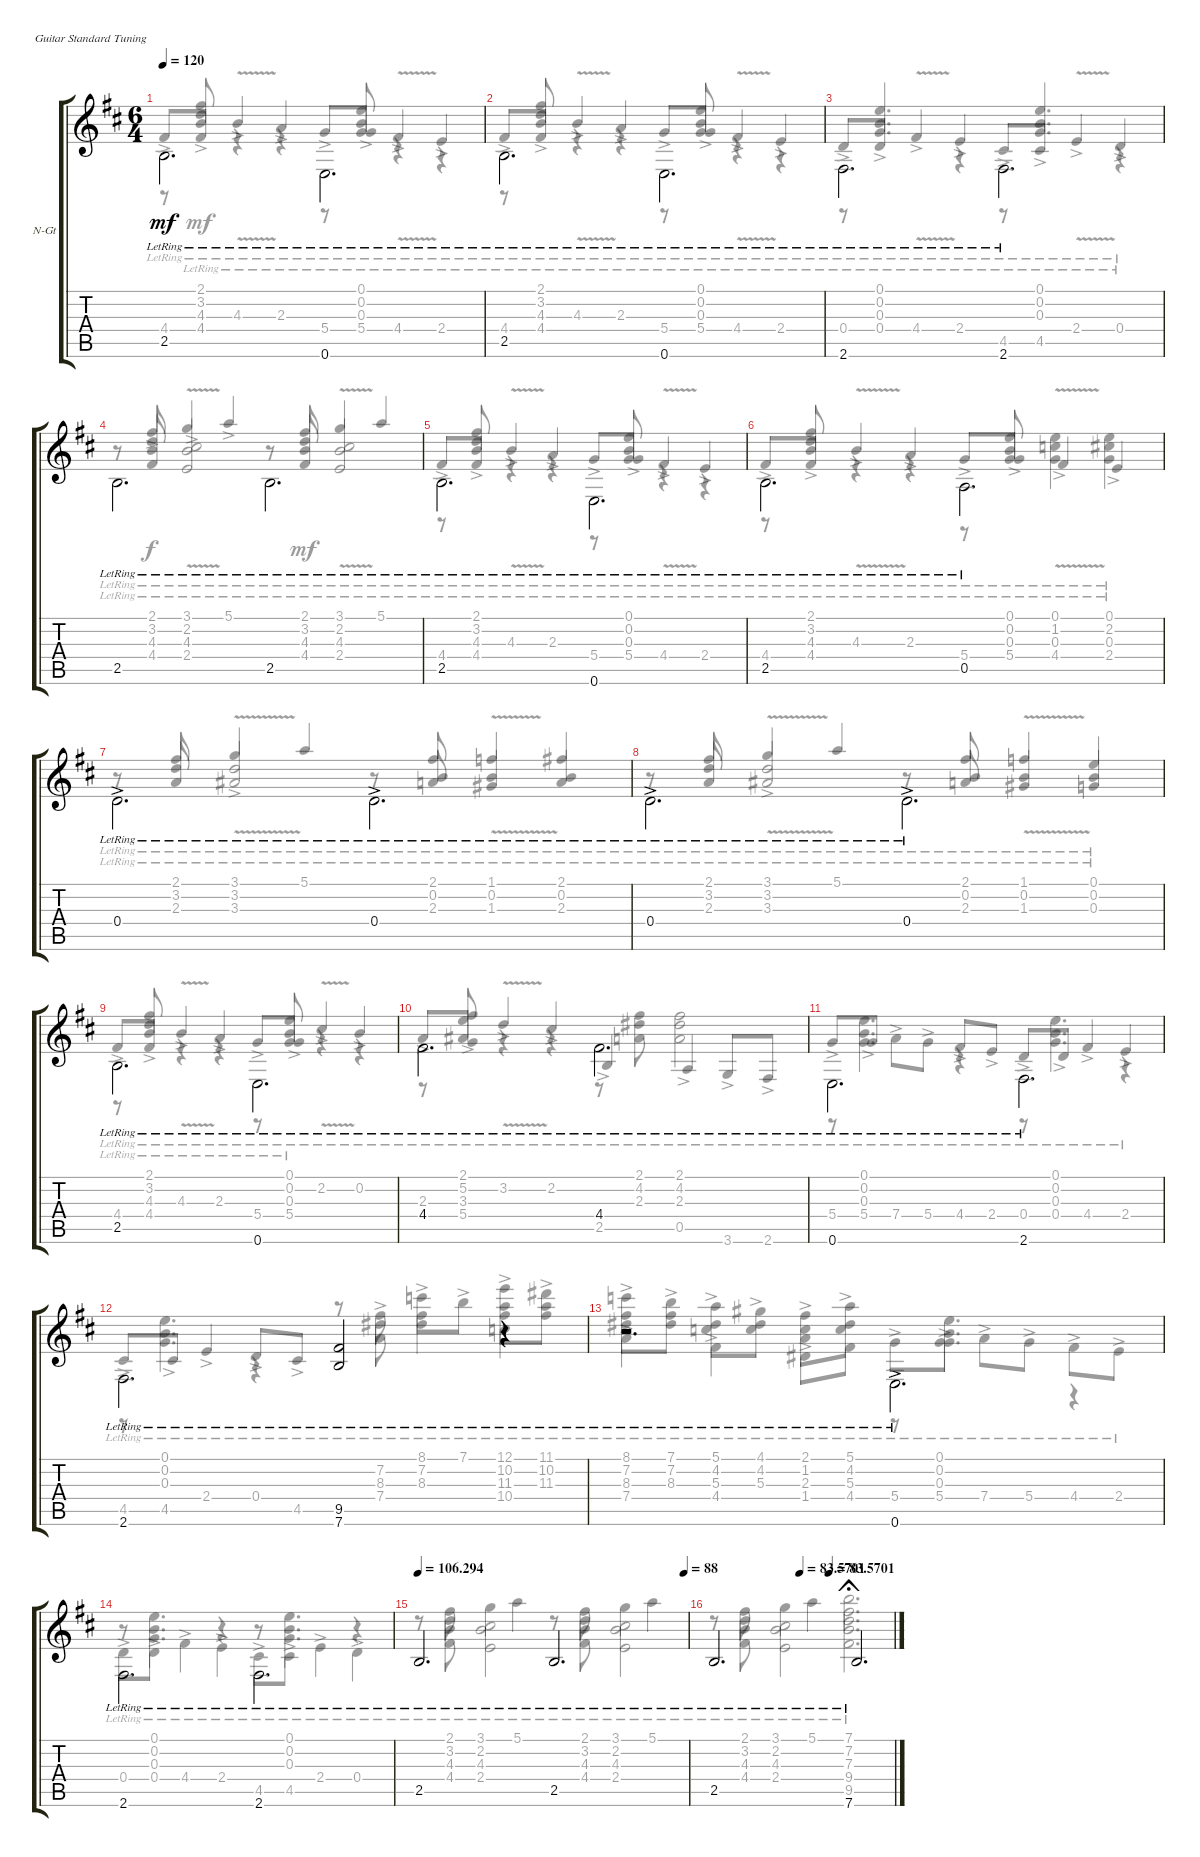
\defaultSystemsLayout 4
\bracketExtendMode groupsimilarinstruments
\firstSystemTrackNameOrientation horizontal
\otherSystemsTrackNameOrientation horizontal
\track ("Nylon Guitar" "N-Gt") {instrument acousticguitarnylon}
\staff {score tabs}
\tuning (E4 B3 G3 D3 A2 E2)
\voice
\ts (6 4)
\tempo 120
\clef g2
\scale
0.496849
\ks d
2.5{lr}.2{d dy mf beam invert} 0.6{lr}.2{d beam invert} |
\scale
0.502928 2.5{lr}.2{d beam invert} 0.6{lr}.2{d beam invert} |
2.6{lr}.2{d beam invert} 2.6{lr}.2{d beam invert} |
2.5{lr}.2{d beam invert} 2.5{lr}.2{d beam invert} |
2.5{lr}.2{d beam invert} 0.6{lr}.2{d beam invert} |
2.5{lr}.2{d beam invert} 0.5{lr}.2{d beam invert} |
0.4{ac lr}.2{d beam invert} 0.4{ac lr}.2{d beam invert} |
0.4{ac lr}.2{d beam invert} 0.4{ac lr}.2{d beam invert} |
2.5{lr}.2{d beam invert} 0.6{lr}.2{d beam invert} |
4.4{lr}.2{d beam invert} 4.4{lr}.2{d beam invert} |
0.6{lr}.2{d beam invert} 2.6{lr}.2{d beam invert} |
2.6{lr}.2{d beam invert} (7.6{lr} 9.5{lr}).2 r.4 |
r.2{d} 0.6{ac lr}.2{d beam invert} |
2.6{lr}.2{d beam invert} 2.6{lr}.2{d beam invert} |
\tempo
106.294
\tempo (88 0.9875)
2.5{lr}.2{d} 2.5{lr}.2{d} |
\tempo (83.5701 0.48125)
\tempo (83.5701 0.643972)
2.5{lr}.2{d} 7.6{lr}.2{d fermata (short 0.41)}
\voice
\clef g2
\ottava regular
\simile none
\scale
0.496849
\ks d
4.4{ac lr}.8{dy mf beam invert} 4.4{ac lr}.8 4.3{v ac lr}.4{beam invert} 2.3{ac lr}.4{beam invert} 5.4{ac lr}.8{beam invert} 5.4{ac lr}.8 4.4{v ac lr}.4{beam invert} 2.4{ac lr}.4{beam invert} |
\scale
0.502928 4.4{ac lr}.8{beam invert} 4.4{ac lr}.8 4.3{v ac lr}.4{beam invert} 2.3{ac lr}.4{beam invert} 5.4{ac lr}.8{beam invert} 5.4{ac lr}.8 4.4{v ac lr}.4{beam invert} 2.4{ac lr}.4{beam invert} |
0.4{ac lr}.8{beam invert} 0.4{ac lr}.8 4.4{v ac lr}.4{beam invert} 2.4{ac lr}.4{beam invert} 4.5{ac lr}.8{beam invert} 4.5{ac lr}.8 2.4{v ac lr}.4{beam invert} 0.4{ac lr}.4{beam invert} |
r.8 (4.4{lr} 4.3{lr} 3.2{lr}).8{beam invert} (2.4{lr} 4.3{lr} 2.2{lr}).2{beam invert} r.8 (4.4{lr} 4.3{lr} 3.2{lr}).8{beam invert} (2.4{lr} 4.3{lr} 2.2{lr}).2{beam invert} |
4.4{ac lr}.8{beam invert} 4.4{ac lr}.8 4.3{v ac lr}.4{beam invert} 2.3{ac lr}.4{beam invert} 5.4{ac lr}.8{beam invert} 5.4{ac lr}.8 4.4{v ac lr}.4{beam invert} 2.4{ac lr}.4{beam invert} |
4.4{ac lr}.8{beam invert} 4.4{ac lr}.8 4.3{v ac lr}.4{beam invert} 2.3{ac lr}.4{beam invert} 5.4{ac lr}.8{beam invert} 5.4{ac lr}.8 4.4{v ac lr}.4{beam invert} 2.4{ac lr}.4{beam invert} |
r.8{beam invert} (2.3{lr} 3.2{lr}).8{beam invert} (3.3{ac lr} 3.2{lr}).2{beam invert} r.8{beam invert} (0.2{lr} 2.3{lr}).8{beam invert} (1.3{lr} 0.2{lr}).4{beam invert} (0.2{lr} 2.3{lr}).4{beam invert} |
r.8{beam invert} (2.3{lr} 3.2{lr}).8{beam invert} (3.3{ac lr} 3.2{lr}).2{beam invert} r.8{beam invert} (0.2{lr} 2.3{lr}).8{beam invert} (1.3{lr} 0.2{lr}).4{beam invert} (0.2{lr} 0.3{lr}).4{beam invert} |
4.4{ac lr}.8{beam invert} 4.4{ac lr}.8 4.3{v ac lr}.4{beam invert} 2.3{ac lr}.4{beam invert} 5.4{ac lr}.8{beam invert} 5.4{ac lr}.8 2.2{v ac lr}.4{beam invert} 0.2{ac lr}.4{beam invert} |
2.3{ac lr}.8{beam invert} 3.3{ac lr}.8 3.2{v ac lr}.4{beam invert} 2.2{ac lr}.4{beam invert} 2.5{ac lr}.4{beam invert} 0.5{ac lr}.4{beam invert} 3.6{ac lr}.8{beam invert} 2.6{ac lr}.8 |
5.4{ac lr}.8{beam invert} 5.4{ac lr}.8 7.4{ac lr}.8 5.4{ac lr}.8 4.4{ac lr}.8 2.4{ac lr}.8 0.4{ac lr}.8{beam invert} 0.4{ac lr}.8 4.4{ac lr}.4{beam invert} 2.4{ac lr}.4{beam invert} |
4.5{ac lr}.8{beam invert} 4.5{ac lr}.8 2.4{ac lr}.4{beam invert} 0.4{ac lr}.8{beam invert} 4.5{ac lr}.8 r.8 7.2{ac lr}.8 8.1{ac lr}.8 7.1{ac lr}.8 (12.1{ac lr} 10.2{lr} 11.3{lr}).8 (11.1{ac lr} 10.2{lr} 11.3{lr}).8 |
(8.1{ac lr} 7.2{lr} 8.3{lr}).8 (7.1{ac lr} 7.2{lr} 8.3{lr}).8 (5.1{ac lr} 5.3{lr} 4.2{lr}).8 (4.1{ac lr} 4.2{lr} 5.3{lr}).8 (1.2{lr} 2.1{ac lr} 2.3{lr}).8 (5.1{ac lr} 5.3{lr} 4.2{lr}).8 5.4{ac lr}.8 5.4{ac lr}.8 7.4{ac lr}.8 5.4{ac lr}.8 4.4{ac lr}.8 2.4{ac lr}.8 |
0.4{ac lr}.8 0.4{ac lr}.8 4.4{ac lr}.4 2.4{ac lr}.4 4.5{ac lr}.8 4.5{ac lr}.8 2.4{ac lr}.4 0.4{ac lr}.4 |
r.8 2.1{lr}.8 3.1{lr}.4 5.1{lr}.4 r.8 2.1{lr}.8 3.1{lr}.4 5.1{lr}.4 |
r.8 2.1{lr}.8 3.1{lr}.4 5.1{lr}.4 7.1{lr}.2{d fermata (short 0.41)}
\voice
\clef g2
\ottava regular
\simile none
\scale
0.496849
\ks d
r.8{dy mf} (3.2{lr} 4.3{lr} 2.1{lr}).8{beam invert} r.4 r.4 r.8 (0.2{lr} 0.3{lr} 0.1{lr}).8{beam invert} r.4 r.4 |
\scale
0.502928 r.8 (3.2{lr} 4.3{lr} 2.1{lr}).8{beam invert} r.4 r.4 r.8 (0.2{lr} 0.3{lr} 0.1{lr}).8{beam invert} r.4 r.4 |
r.8 (0.2{lr} 0.3{lr} 0.1{lr}).4{d beam invert} r.4 r.8 (0.2{lr} 0.3{lr} 0.1{lr}).4{d beam invert} r.4 |
r.8 2.1{ac lr}.8{dy f beam invert} 3.1{v ac lr}.4{beam invert} 5.1{ac lr}.4{beam invert} r.8 2.1{lr}.8{dy mf beam invert} 3.1{v lr}.4{beam invert} 5.1{lr}.4{beam invert} |
r.8 (3.2{lr} 4.3{lr} 2.1{lr}).8{beam invert} r.4 r.4 r.8 (0.2{lr} 0.3{lr} 0.1{lr}).8{beam invert} r.4 r.4 |
r.8 (3.2{lr} 4.3{lr} 2.1{lr}).8{beam invert} r.4 r.4 r.8 (0.2{lr} 0.3{lr} 0.1{lr}).8{beam invert} (0.3{lr} 1.2{lr} 0.1{lr}).4 (0.3{lr} 2.2{lr} 0.1{lr}).4 |
r.8 2.1{lr}.8{beam invert} 3.1{v lr}.4{beam invert} 5.1{lr}.4{beam invert} r.8 2.1{lr}.8{beam invert} 1.1{v lr}.4{beam invert} 2.1{lr}.4{beam invert} |
r.8 2.1{lr}.8{beam invert} 3.1{v lr}.4{beam invert} 5.1{lr}.4{beam invert} r.8 2.1{lr}.8{beam invert} 1.1{v lr}.4{beam invert} 0.1{lr}.4{beam invert} |
r.8 (3.2{lr} 4.3{lr} 2.1{lr}).8{beam invert} r.4 r.4 r.8 (0.2{lr} 0.3{lr} 0.1{lr}).8{beam invert} r.4 r.4 |
r.8 (5.4 5.2 2.1).8{beam invert} r.4 r.4 r.8 (2.3 4.2 2.1).8 (2.1 4.2 2.3).2 |
r.8 (0.1 0.2 0.3).4{d} r.4 r.8 (0.1 0.2 0.3).4{d} r.4 |
r.8 (0.3 0.2 0.1).4{d} r.4 r.8 (7.4 8.3).8 (8.3 7.2).4 10.4.4 |
7.4{ac}.4 4.4{ac}.4 1.4{ac}.8 4.4.8 r.8 (0.2 0.1 0.3).4{d} r.4 |
r.8 (0.2 0.1 0.3).4{d} r.4 r.8 (0.2 0.1 0.3).4{d} r.4 |
r.8 (4.4 4.3 3.2).8 (2.2 4.3 2.4).2 r.8 (4.4 4.3 3.2).8 (2.2 4.3 2.4).2 |
r.8 (4.4 4.3 3.2).8 (2.2 4.3 2.4).2 (9.5 9.4 7.3 7.2).2{d fermata (short 0.41)}
